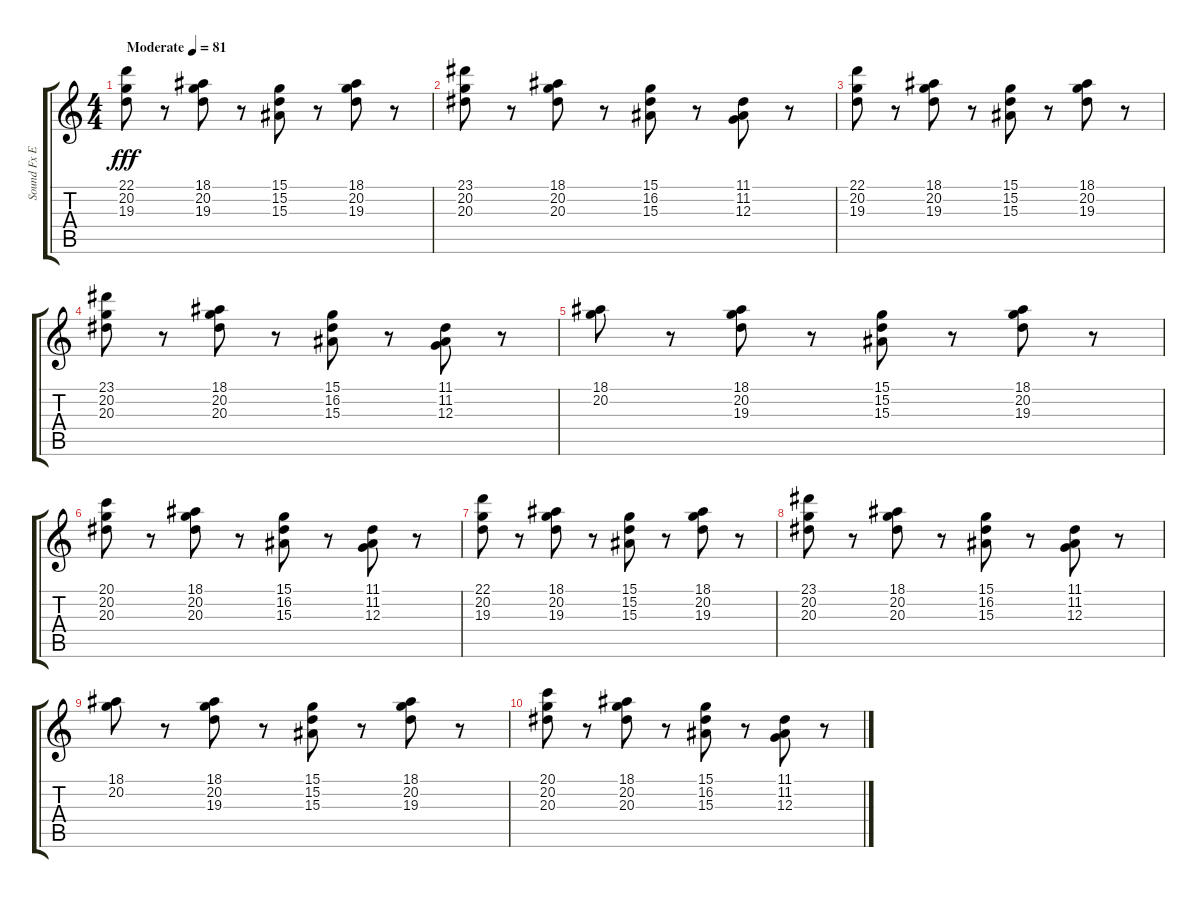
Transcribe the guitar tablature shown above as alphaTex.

\track ("Sound Fx Extra" "Sound Fx E") {instrument reversecymbal}
\staff {score tabs}
\tuning (E4 B3 G3 D3 A2 E2) {hide}
\ts (4 4)
\tempo (81 "Moderate")
\clef g2
\ks c
(22.1 20.2 19.3).8{dy fff instrument reversecymbal} r.8 (18.1 20.2 19.3).8 r.8 (15.1 15.2 15.3).8 r.8 (18.1 20.2 19.3).8 r.8 |
(23.1 20.2 20.3).8 r.8 (18.1 20.2 20.3).8 r.8 (15.1 16.2 15.3).8 r.8 (11.1 11.2 12.3).8 r.8 |
(22.1 20.2 19.3).8 r.8 (18.1 20.2 19.3).8 r.8 (15.1 15.2 15.3).8 r.8 (18.1 20.2 19.3).8 r.8 |
(23.1 20.2 20.3).8 r.8 (18.1 20.2 20.3).8 r.8 (15.1 16.2 15.3).8 r.8 (11.1 11.2 12.3).8 r.8 |
(18.1 20.2).8 r.8 (18.1 20.2 19.3).8 r.8 (15.1 15.2 15.3).8 r.8 (18.1 20.2 19.3).8 r.8 |
(20.1 20.2 20.3).8 r.8 (18.1 20.2 20.3).8 r.8 (15.1 16.2 15.3).8 r.8 (11.1 11.2 12.3).8 r.8 |
(22.1 20.2 19.3).8 r.8 (18.1 20.2 19.3).8 r.8 (15.1 15.2 15.3).8 r.8 (18.1 20.2 19.3).8 r.8 |
(23.1 20.2 20.3).8 r.8 (18.1 20.2 20.3).8 r.8 (15.1 16.2 15.3).8 r.8 (11.1 11.2 12.3).8 r.8 |
(18.1 20.2).8 r.8 (18.1 20.2 19.3).8 r.8 (15.1 15.2 15.3).8 r.8 (18.1 20.2 19.3).8 r.8 |
(20.1 20.2 20.3).8 r.8 (18.1 20.2 20.3).8 r.8 (15.1 16.2 15.3).8 r.8 (11.1 11.2 12.3).8 r.8
